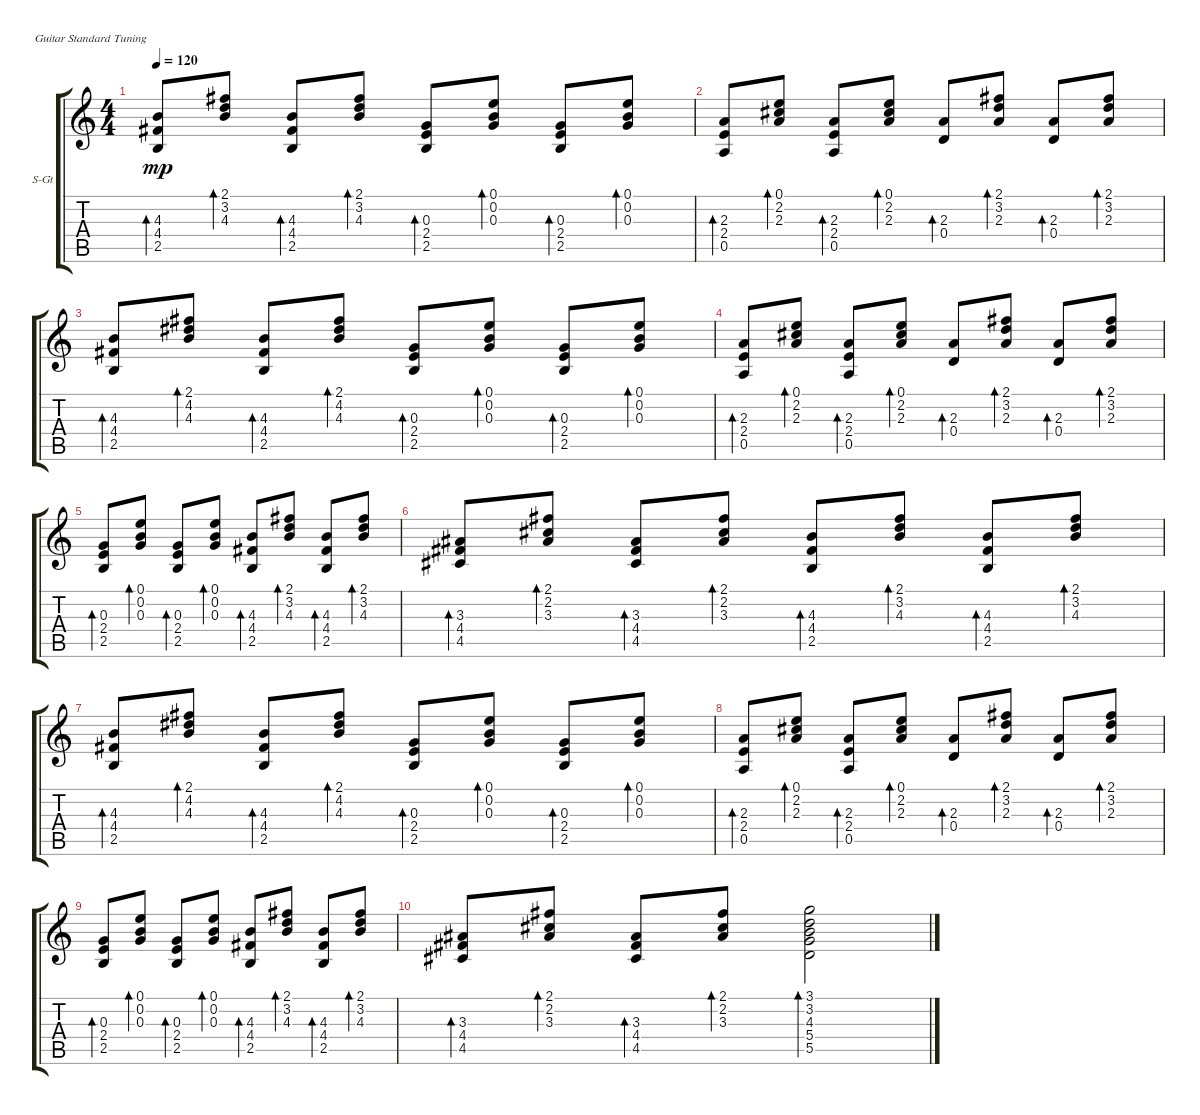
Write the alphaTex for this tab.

\defaultSystemsLayout 4
\bracketExtendMode groupsimilarinstruments
\firstSystemTrackNameOrientation horizontal
\otherSystemsTrackNameOrientation horizontal
\track ("Steel Guitar" "S-Gt") {instrument acousticguitarsteel}
\staff {score tabs}
\tuning (E4 B3 G3 D3 A2 E2)
\ts (4 4)
\tempo 120
\clef g2
\ks c
(2.5 4.4 4.3).8{bd 80 dy mp} (4.3 3.2 2.1).8{bd 53} (2.5 4.4 4.3).8{bd 53} (4.3 3.2 2.1).8{bd 53} (2.5 2.4 0.3).8{bd 80} (0.3 0.2 0.1).8{bd 53} (2.5 2.4 0.3).8{bd 53} (0.3 0.2 0.1).8{bd 53} |
(0.5 2.4 2.3).8{bd 80} (2.3 2.2 0.1).8{bd 53} (0.5 2.4 2.3).8{bd 53} (2.3 2.2 0.1).8{bd 53} (0.4 2.3).8{bd 80} (2.3 3.2 2.1).8{bd 53} (0.4 2.3).8{bd 53} (2.3 3.2 2.1).8{bd 53} |
(2.5 4.4 4.3).8{bd 80} (4.3 4.2 2.1).8{bd 53} (2.5 4.4 4.3).8{bd 53} (4.3 4.2 2.1).8{bd 53} (2.5 2.4 0.3).8{bd 80} (0.3 0.2 0.1).8{bd 53} (2.5 2.4 0.3).8{bd 53} (0.3 0.2 0.1).8{bd 53} |
(0.5 2.4 2.3).8{bd 80} (2.3 2.2 0.1).8{bd 53} (0.5 2.4 2.3).8{bd 53} (2.3 2.2 0.1).8{bd 53} (0.4 2.3).8{bd 80} (2.3 3.2 2.1).8{bd 53} (0.4 2.3).8{bd 53} (2.3 3.2 2.1).8{bd 53} |
(2.5 2.4 0.3).8{bd 80} (0.3 0.2 0.1).8{bd 53} (2.5 2.4 0.3).8{bd 53} (0.3 0.2 0.1).8{bd 53} (2.5 4.4 4.3).8{bd 80} (4.3 3.2 2.1).8{bd 53} (2.5 4.4 4.3).8{bd 53} (4.3 3.2 2.1).8{bd 53} |
(4.5 4.4 3.3).8{bd 53} (3.3 2.2 2.1).8{bd 53} (4.5 4.4 3.3).8{bd 53} (3.3 2.2 2.1).8{bd 53} (2.5 4.4 4.3).8{bd 80} (4.3 3.2 2.1).8{bd 53} (2.5 4.4 4.3).8{bd 53} (4.3 3.2 2.1).8{bd 53} |
(2.5 4.4 4.3).8{bd 80} (4.3 4.2 2.1).8{bd 53} (2.5 4.4 4.3).8{bd 53} (4.3 4.2 2.1).8{bd 53} (2.5 2.4 0.3).8{bd 80} (0.3 0.2 0.1).8{bd 53} (2.5 2.4 0.3).8{bd 53} (0.3 0.2 0.1).8{bd 53} |
(0.5 2.4 2.3).8{bd 80} (2.3 2.2 0.1).8{bd 53} (0.5 2.4 2.3).8{bd 53} (2.3 2.2 0.1).8{bd 53} (0.4 2.3).8{bd 80} (2.3 3.2 2.1).8{bd 53} (0.4 2.3).8{bd 53} (2.3 3.2 2.1).8{bd 53} |
(2.5 2.4 0.3).8{bd 80} (0.3 0.2 0.1).8{bd 53} (2.5 2.4 0.3).8{bd 53} (0.3 0.2 0.1).8{bd 53} (2.5 4.4 4.3).8{bd 80} (4.3 3.2 2.1).8{bd 53} (2.5 4.4 4.3).8{bd 53} (4.3 3.2 2.1).8{bd 53} |
(4.5 4.4 3.3).8{bd 53} (3.3 2.2 2.1).8{bd 53} (4.5 4.4 3.3).8{bd 53} (3.3 2.2 2.1).8{bd 53} (5.5 5.4 4.3 3.2 3.1).2{bd 53}
